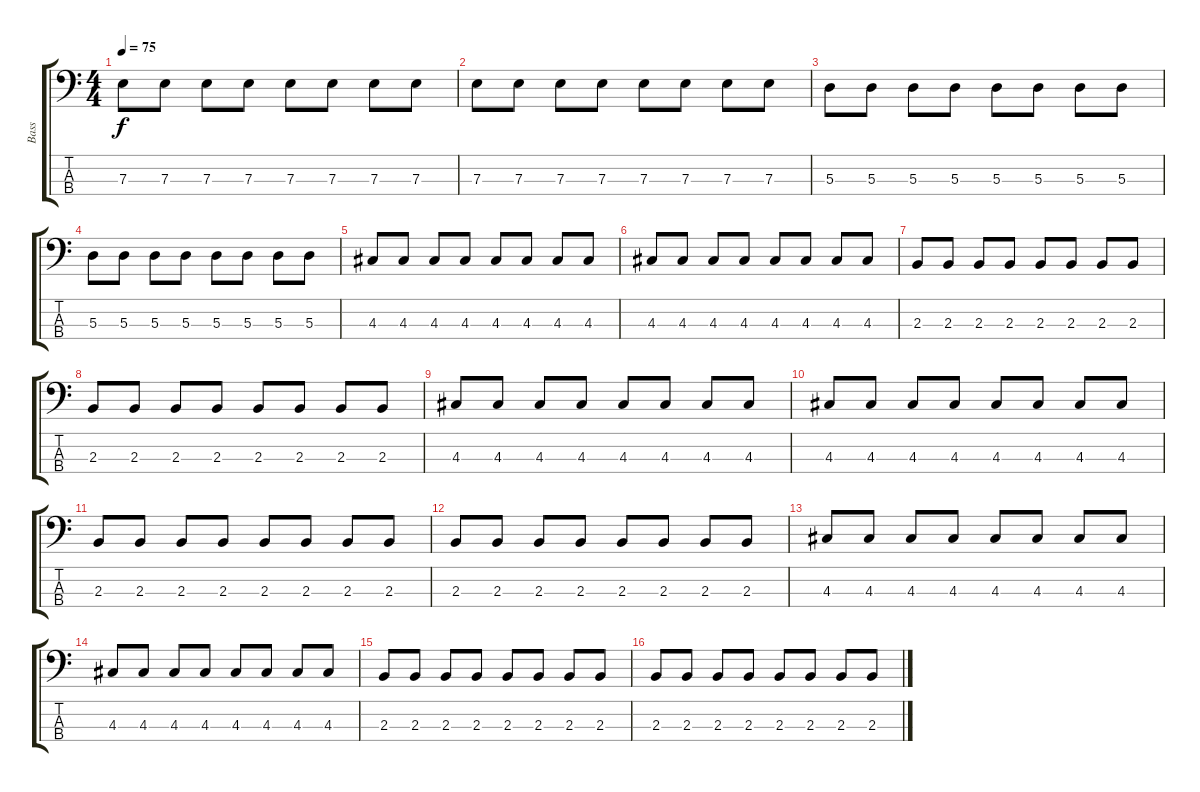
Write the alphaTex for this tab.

\track ("Bass" "Bass") {instrument electricbassfinger}
\staff {score tabs}
\tuning (G2 D2 A1 D1) {hide}
\ts (4 4)
\tempo 75
\clef f4
\ks c
7.3.8{dy f} 7.3.8 7.3.8 7.3.8 7.3.8 7.3.8 7.3.8 7.3.8 |
7.3.8 7.3.8 7.3.8 7.3.8 7.3.8 7.3.8 7.3.8 7.3.8 |
5.3.8 5.3.8 5.3.8 5.3.8 5.3.8 5.3.8 5.3.8 5.3.8 |
5.3.8 5.3.8 5.3.8 5.3.8 5.3.8 5.3.8 5.3.8 5.3.8 |
4.3.8 4.3.8 4.3.8 4.3.8 4.3.8 4.3.8 4.3.8 4.3.8 |
4.3.8 4.3.8 4.3.8 4.3.8 4.3.8 4.3.8 4.3.8 4.3.8 |
2.3.8 2.3.8 2.3.8 2.3.8 2.3.8 2.3.8 2.3.8 2.3.8 |
2.3.8 2.3.8 2.3.8 2.3.8 2.3.8 2.3.8 2.3.8 2.3.8 |
4.3.8 4.3.8 4.3.8 4.3.8 4.3.8 4.3.8 4.3.8 4.3.8 |
4.3.8 4.3.8 4.3.8 4.3.8 4.3.8 4.3.8 4.3.8 4.3.8 |
2.3.8 2.3.8 2.3.8 2.3.8 2.3.8 2.3.8 2.3.8 2.3.8 |
2.3.8 2.3.8 2.3.8 2.3.8 2.3.8 2.3.8 2.3.8 2.3.8 |
4.3.8 4.3.8 4.3.8 4.3.8 4.3.8 4.3.8 4.3.8 4.3.8 |
4.3.8 4.3.8 4.3.8 4.3.8 4.3.8 4.3.8 4.3.8 4.3.8 |
2.3.8 2.3.8 2.3.8 2.3.8 2.3.8 2.3.8 2.3.8 2.3.8 |
2.3.8 2.3.8 2.3.8 2.3.8 2.3.8 2.3.8 2.3.8 2.3.8
